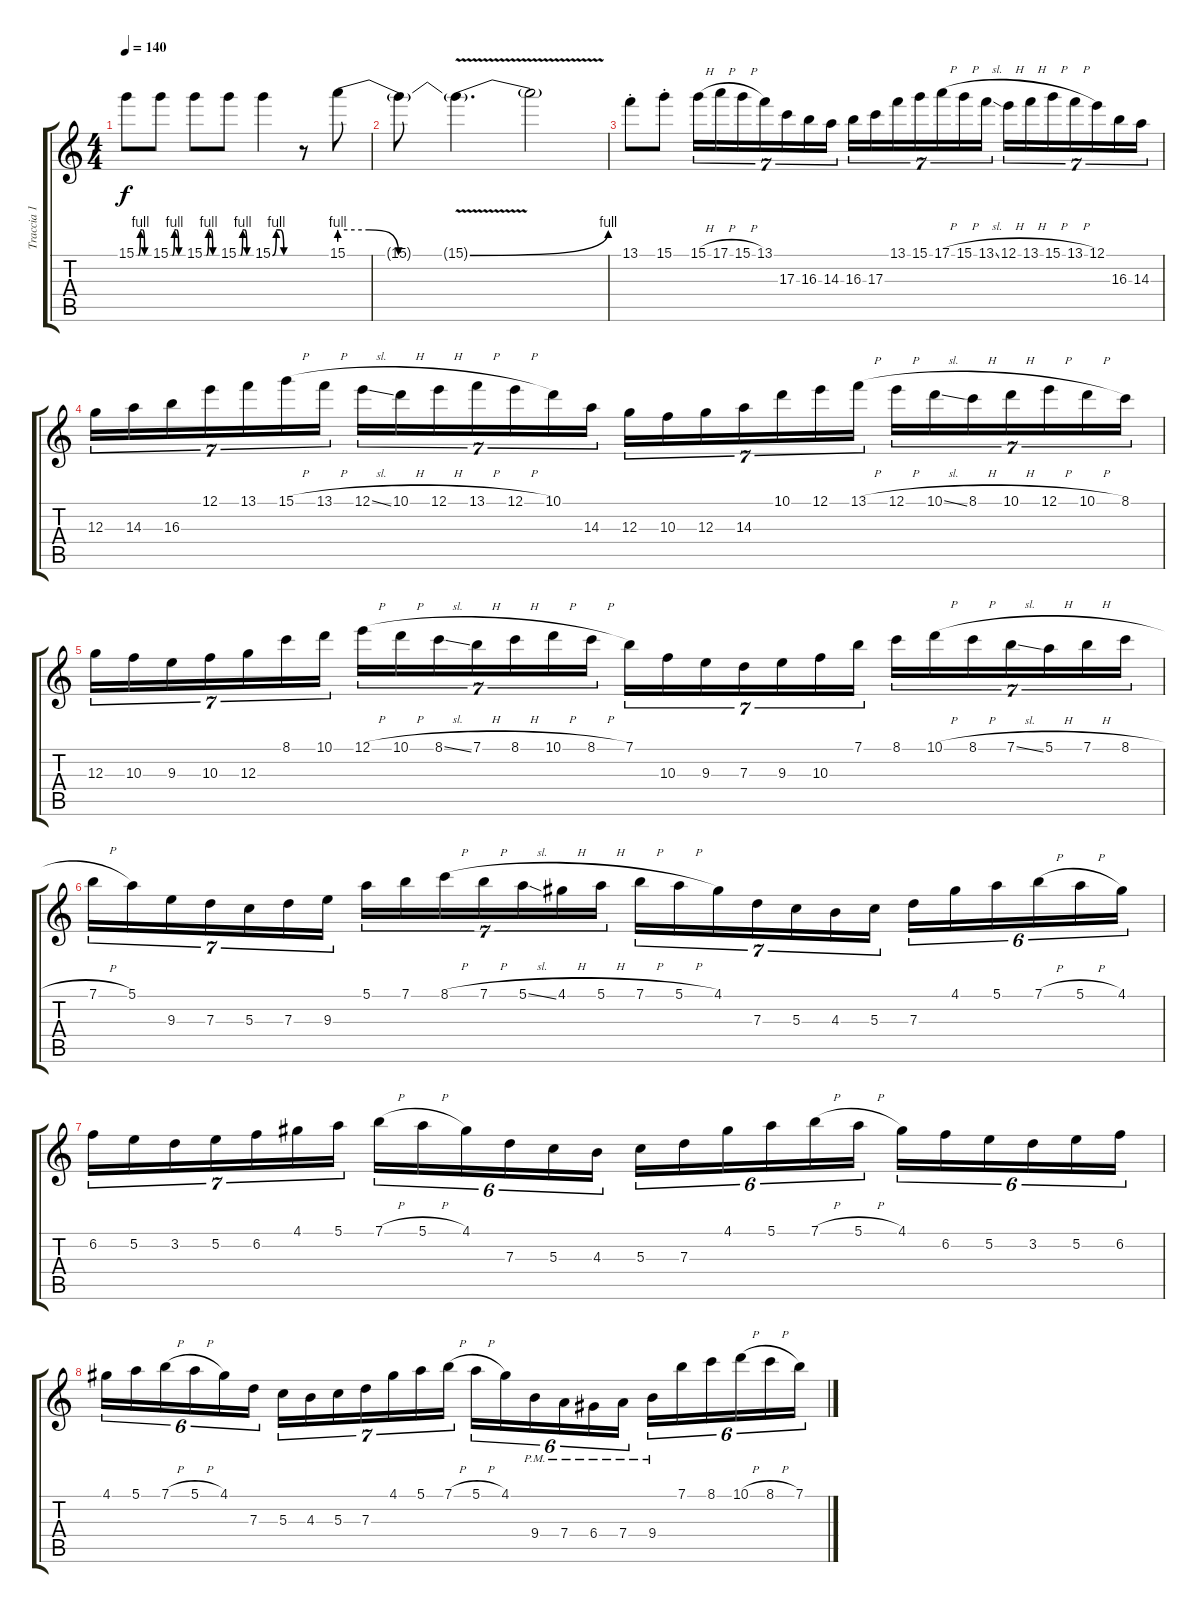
\track ("Traccia 1" "Traccia 1") {instrument distortionguitar}
\staff {score tabs}
\tuning (E4 B3 G3 D3 A2 E2) {hide}
\ts (4 4)
\tempo 140
\clef g2
\ks c
15.1{be (custom 0 0 10 0 20 4 30 4 40 0 60 0)}.8{dy f} 15.1{be (custom 0 0 10 0 20 4 30 4 40 0 60 0)}.8 15.1{be (custom 0 0 10 0 20 4 30 4 40 0 60 0)}.8 15.1{be (custom 0 0 10 0 20 4 30 4 40 0 60 0)}.8 15.1{be (custom 0 0 10 4 20 4 30 0 60 0)}.4 r.8 15.1{be (custom 0 4 15 4 30 0 60 0)}.8 |
15.1{t}.8 15.1{be (bend 0 0 60 4) v t}.4{d} 15.1{t}.2 |
13.1{st}.8 15.1{st}.8 15.1{h}.16{tu (7 4)} 17.1{h}.16{tu (7 4)} 15.1{h}.16{tu (7 4)} 13.1.16{tu (7 4)} 17.3.16{tu (7 4)} 16.3.16{tu (7 4)} 14.3.16{tu (7 4)} 16.3.16{tu (7 4)} 17.3.16{tu (7 4)} 13.1.16{tu (7 4)} 15.1.16{tu (7 4)} 17.1{h}.16{tu (7 4)} 15.1{h}.16{tu (7 4)} 13.1{sl}.16{tu (7 4)} 12.1{h}.16{tu (7 4)} 13.1{h}.16{tu (7 4)} 15.1{h}.16{tu (7 4)} 13.1{h}.16{tu (7 4)} 12.1.16{tu (7 4)} 16.3.16{tu (7 4)} 14.3.16{tu (7 4)} |
12.3.16{tu (7 4)} 14.3.16{tu (7 4)} 16.3.16{tu (7 4)} 12.1.16{tu (7 4)} 13.1.16{tu (7 4)} 15.1{h}.16{tu (7 4)} 13.1{h}.16{tu (7 4)} 12.1{sl}.16{tu (7 4)} 10.1{h}.16{tu (7 4)} 12.1{h}.16{tu (7 4)} 13.1{h}.16{tu (7 4)} 12.1{h}.16{tu (7 4)} 10.1.16{tu (7 4)} 14.3.16{tu (7 4)} 12.3.16{tu (7 4)} 10.3.16{tu (7 4)} 12.3.16{tu (7 4)} 14.3.16{tu (7 4)} 10.1.16{tu (7 4)} 12.1.16{tu (7 4)} 13.1{h}.16{tu (7 4)} 12.1{h}.16{tu (7 4)} 10.1{sl}.16{tu (7 4)} 8.1{h}.16{tu (7 4)} 10.1{h}.16{tu (7 4)} 12.1{h}.16{tu (7 4)} 10.1{h}.16{tu (7 4)} 8.1.16{tu (7 4)} |
12.3.16{tu (7 4)} 10.3.16{tu (7 4)} 9.3.16{tu (7 4)} 10.3.16{tu (7 4)} 12.3.16{tu (7 4)} 8.1.16{tu (7 4)} 10.1.16{tu (7 4)} 12.1{h}.16{tu (7 4)} 10.1{h}.16{tu (7 4)} 8.1{sl}.16{tu (7 4)} 7.1{h}.16{tu (7 4)} 8.1{h}.16{tu (7 4)} 10.1{h}.16{tu (7 4)} 8.1{h}.16{tu (7 4)} 7.1.16{tu (7 4)} 10.3.16{tu (7 4)} 9.3.16{tu (7 4)} 7.3.16{tu (7 4)} 9.3.16{tu (7 4)} 10.3.16{tu (7 4)} 7.1.16{tu (7 4)} 8.1.16{tu (7 4)} 10.1{h}.16{tu (7 4)} 8.1{h}.16{tu (7 4)} 7.1{sl}.16{tu (7 4)} 5.1{h}.16{tu (7 4)} 7.1{h}.16{tu (7 4)} 8.1{h}.16{tu (7 4)} |
7.1{h}.16{tu (7 4)} 5.1.16{tu (7 4)} 9.3.16{tu (7 4)} 7.3.16{tu (7 4)} 5.3.16{tu (7 4)} 7.3.16{tu (7 4)} 9.3.16{tu (7 4)} 5.1.16{tu (7 4)} 7.1.16{tu (7 4)} 8.1{h}.16{tu (7 4)} 7.1{h}.16{tu (7 4)} 5.1{sl}.16{tu (7 4)} 4.1{h}.16{tu (7 4)} 5.1{h}.16{tu (7 4)} 7.1{h}.16{tu (7 4)} 5.1{h}.16{tu (7 4)} 4.1.16{tu (7 4)} 7.3.16{tu (7 4)} 5.3.16{tu (7 4)} 4.3.16{tu (7 4)} 5.3.16{tu (7 4)} 7.3.16{tu (6 4)} 4.1.16{tu (6 4)} 5.1.16{tu (6 4)} 7.1{h}.16{tu (6 4)} 5.1{h}.16{tu (6 4)} 4.1.16{tu (6 4)} |
6.2.16{tu (7 4)} 5.2.16{tu (7 4)} 3.2.16{tu (7 4)} 5.2.16{tu (7 4)} 6.2.16{tu (7 4)} 4.1.16{tu (7 4)} 5.1.16{tu (7 4)} 7.1{h}.16{tu (6 4)} 5.1{h}.16{tu (6 4)} 4.1.16{tu (6 4)} 7.3.16{tu (6 4)} 5.3.16{tu (6 4)} 4.3.16{tu (6 4)} 5.3.16{tu (6 4)} 7.3.16{tu (6 4)} 4.1.16{tu (6 4)} 5.1.16{tu (6 4)} 7.1{h}.16{tu (6 4)} 5.1{h}.16{tu (6 4)} 4.1.16{tu (6 4)} 6.2.16{tu (6 4)} 5.2.16{tu (6 4)} 3.2.16{tu (6 4)} 5.2.16{tu (6 4)} 6.2.16{tu (6 4)} |
4.1.16{tu (6 4)} 5.1.16{tu (6 4)} 7.1{h}.16{tu (6 4)} 5.1{h}.16{tu (6 4)} 4.1.16{tu (6 4)} 7.3.16{tu (6 4)} 5.3.16{tu (7 4)} 4.3.16{tu (7 4)} 5.3.16{tu (7 4)} 7.3.16{tu (7 4)} 4.1.16{tu (7 4)} 5.1.16{tu (7 4)} 7.1{h}.16{tu (7 4)} 5.1{h}.16{tu (6 4)} 4.1.16{tu (6 4)} 9.4{pm}.16{tu (6 4)} 7.4{pm}.16{tu (6 4)} 6.4{pm}.16{tu (6 4)} 7.4{pm}.16{tu (6 4)} 9.4{pm}.16{tu (6 4)} 7.1.16{tu (6 4)} 8.1.16{tu (6 4)} 10.1{h}.16{tu (6 4)} 8.1{h}.16{tu (6 4)} 7.1.16{tu (6 4)}
